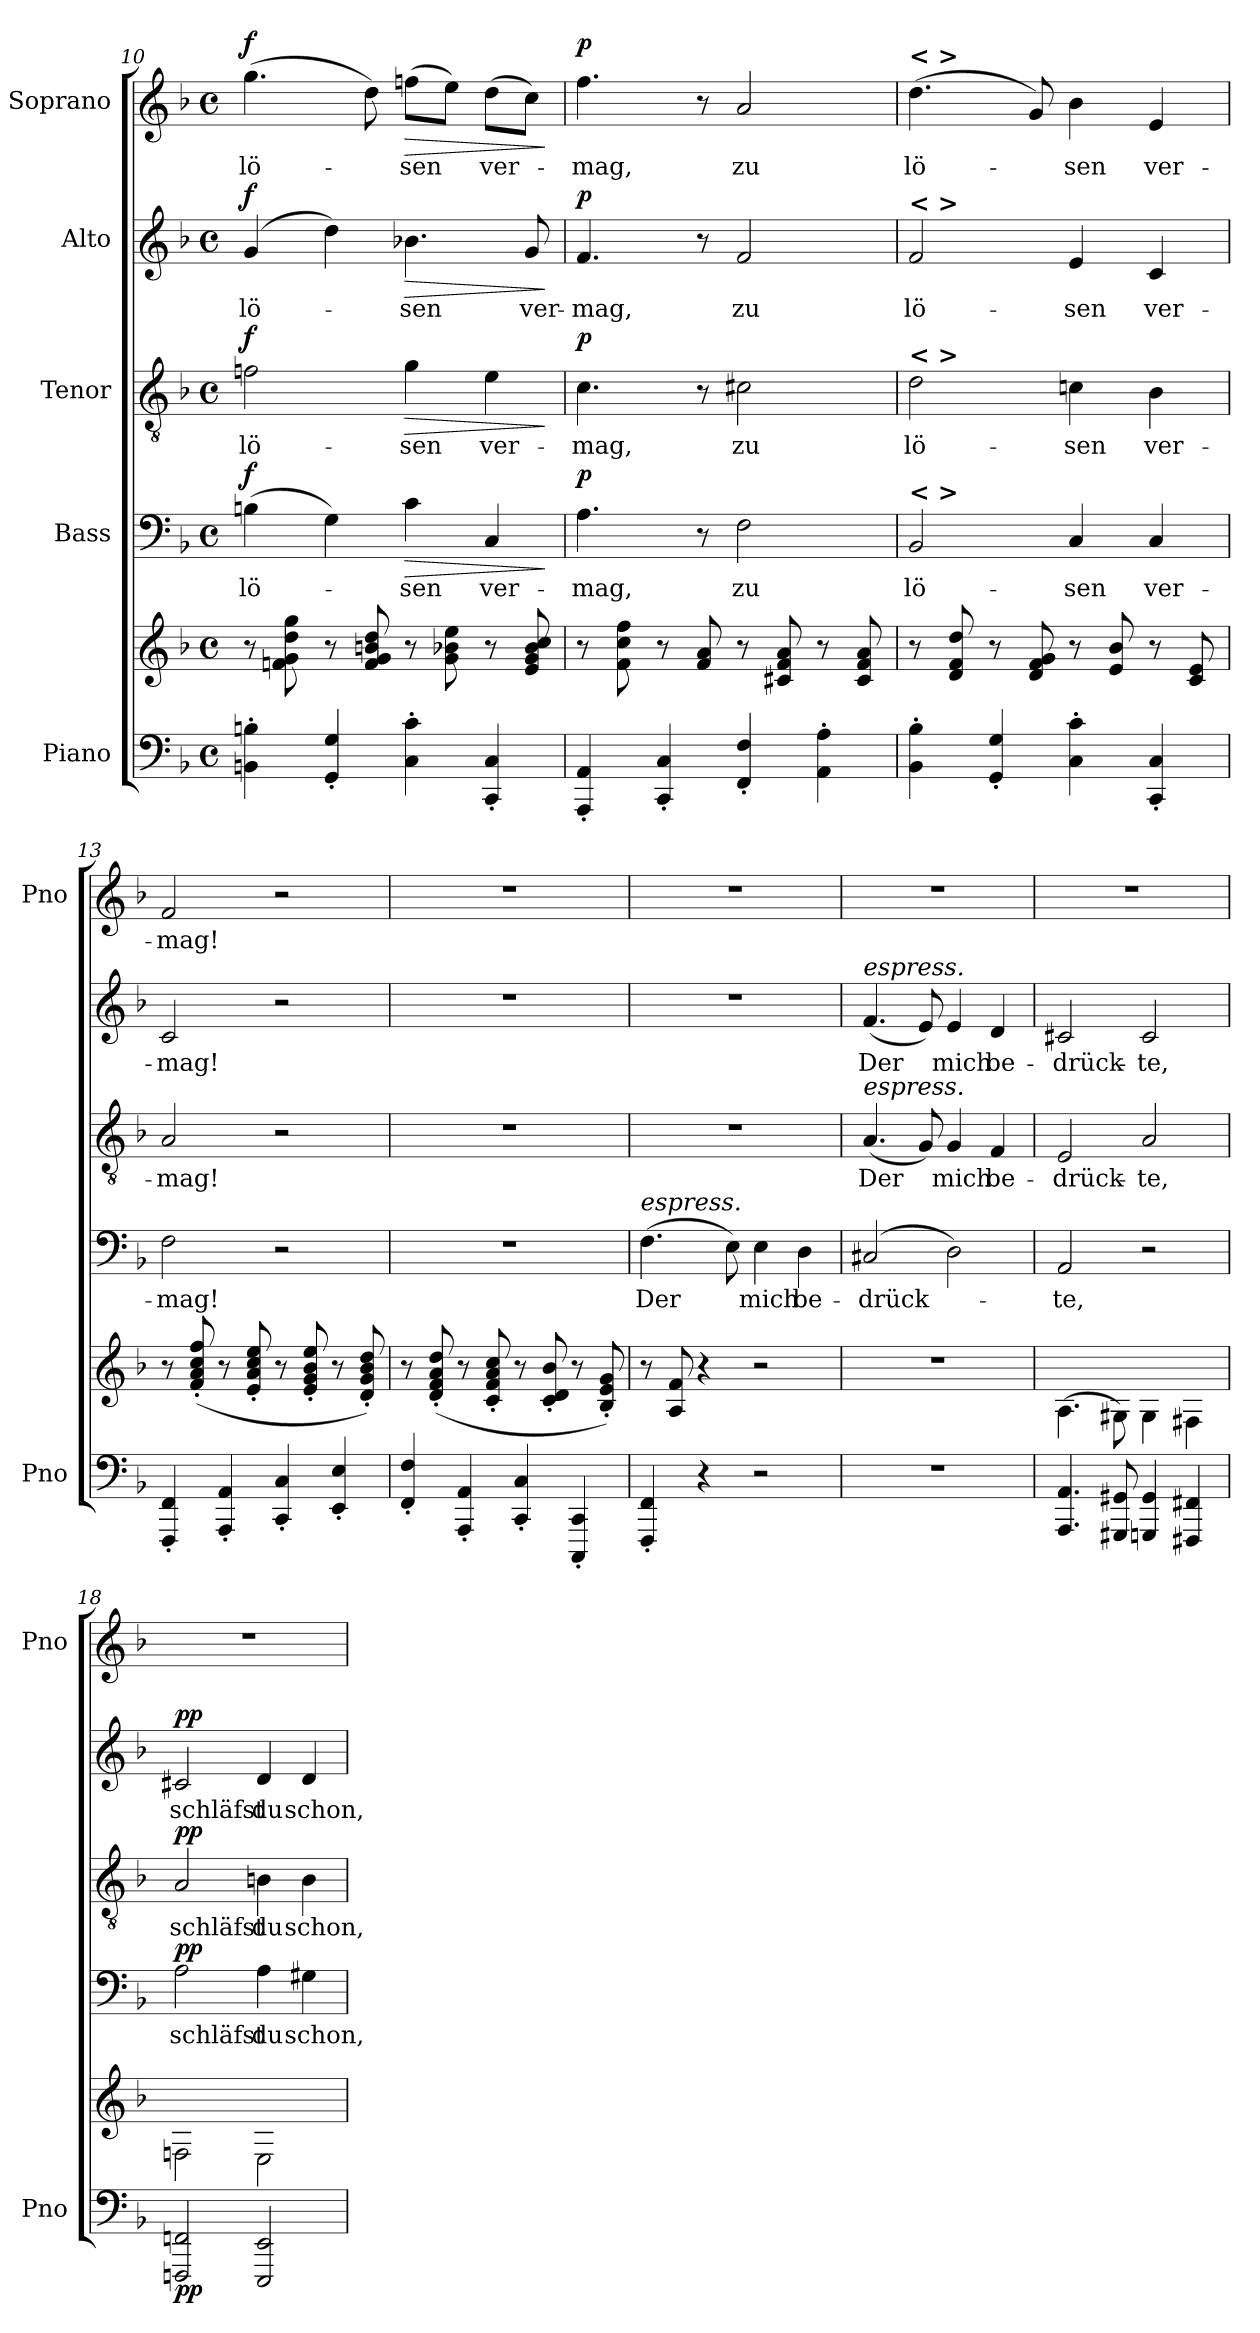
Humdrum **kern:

**kern	**kern	**dynam	**kern	**text	**dynam	**kern	**text	**dynam	**kern	**text	**dynam	**kern	**text	**dynam
*part5	*part5	*part5	*part4	*part4	*part4	*part3	*part3	*part3	*part2	*part2	*part2	*part1	*part1	*part1
*staff6	*staff5	*staff5/6	*staff4	*staff4	*staff4	*staff3	*staff3	*staff3	*staff2	*staff2	*staff2	*staff1	*staff1	*staff1
*I"Piano	*	*	*I"Bass	*	*	*I"Tenor	*	*	*I"Alto	*	*	*I"Soprano	*	*
*I'Pno	*	*	*	*	*	*	*	*	*	*	*	*I'Pno	*	*
*clefF4	*clefG2	*	*clefF4	*	*	*clefGv2	*	*	*clefG2	*	*	*clefG2	*	*
*k[b-]	*k[b-]	*	*k[b-]	*	*	*k[b-]	*	*	*k[b-]	*	*	*k[b-]	*	*
*F:	*F:	*	*F:	*	*	*F:	*	*	*F:	*	*	*F:	*	*
*M4/4	*M4/4	*	*M4/4	*	*	*M4/4	*	*	*M4/4	*	*	*M4/4	*	*
*met(c)	*met(c)	*	*met(c)	*	*	*met(c)	*	*	*met(c)	*	*	*met(c)	*	*
=10	=10	=10	=10	=10	=10	=10	=10	=10	=10	=10	=10	=10	=10	=10
!	!	!	!	!LO:LY:b	!LO:DY:b	!	!LO:LY:b	!LO:DY:b	!	!LO:LY:b	!LO:DY:b	!	!LO:LY:b	!LO:DY:b
4BBn\' 4Bn\'	8r	.	(>4Bn\	lö-	f	2fn\	lö-	f	(>4g/	lö-	f	(>4.gg\	lö-	f
.	8fn\ 8g\ 8dd\ 8gg\	.	.	.	.	.	.	.	.	.	.	.	.	.
4GG/' 4G/'	8r	.	4G\)	.	.	.	.	.	4dd\)	.	.	.	.	.
.	8f/ 8g/ 8bn/ 8dd/	.	.	.	.	.	.	.	.	.	.	8dd\)	.	.
!	!	!	!	!LO:LY:b	!LO:HP:b	!	!LO:LY:b	!LO:HP:b	!	!LO:LY:b	!LO:HP:b	!	!LO:LY:b	!LO:HP:b
4C\' 4c\'	8r	.	4c\	-sen	>	4g\	-sen	>	4.b-X\	-sen	>	(>8ffn\L	-sen	>
.	8g\ 8b-X\ 8ee\	.	.	.	.	.	.	.	.	.	.	8ee\J)	.	.
!	!	!	!	!LO:LY:b	!	!	!LO:LY:b	!	!	!	!	!	!LO:LY:b	!
4CC/' 4C/'	8r	.	4C/	ver-	.	4e\	ver-	.	.	.	.	(>8dd\L	ver-	.
!	!	!	!	!	!	!	!	!	!	!LO:LY:b	!	!	!	!
.	8e/ 8g/ 8b-/ 8cc/	.	.	.	.	.	.	.	8g/	ver-	.	8cc\J)	.	.
.	.	.	.	.	]	.	.	]	.	.	]	.	.	]
=11	=11	=11	=11	=11	=11	=11	=11	=11	=11	=11	=11	=11	=11	=11
!	!	!	!	!LO:LY:b	!LO:DY:b	!	!LO:LY:b	!LO:DY:b	!	!LO:LY:b	!LO:DY:b	!	!LO:LY:b	!LO:DY:b
4AAA/' 4AA/'	8r	.	4.A\	-mag,	p	4.c\	-mag,	p	4.f/	-mag,	p	4.ff\	-mag,	p
.	8f\ 8cc\ 8ff\	.	.	.	.	.	.	.	.	.	.	.	.	.
4CC/' 4C/'	8r	.	.	.	.	.	.	.	.	.	.	.	.	.
.	8f/ 8a/	.	8r	.	.	8r	.	.	8r	.	.	8r	.	.
!	!	!	!	!LO:LY:b	!	!	!LO:LY:b	!	!	!LO:LY:b	!	!	!LO:LY:b	!
4FF/' 4F/'	8r	.	2F\	zu	.	2c#X\	zu	.	2f/	zu	.	2a/	zu	.
.	8c#X/ 8f/ 8a/	.	.	.	.	.	.	.	.	.	.	.	.	.
4AA\' 4A\'	8r	.	.	.	.	.	.	.	.	.	.	.	.	.
.	8c#/ 8f/ 8a/	.	.	.	.	.	.	.	.	.	.	.	.	.
=12	=12	=12	=12	=12	=12	=12	=12	=12	=12	=12	=12	=12	=12	=12
!	!	!	!	!	!	!	!	!	!	!	!	!LO:TX:a:B:t=< >	!	!
!	!	!	!	!	!	!	!	!	!LO:TX:a:B:t=< >	!	!	!	!	!
!	!	!	!	!	!	!LO:TX:a:B:t=< >	!	!	!	!	!	!	!	!
!	!	!	!LO:TX:a:B:t=< >	!	!	!	!	!	!	!	!	!	!	!
!	!	!	!	!LO:LY:b	!	!	!LO:LY:b	!	!	!LO:LY:b	!	!	!LO:LY:b	!
4BB-\' 4B-\'	8r	.	2BB-/	lö-	.	2d\	lö-	.	2f/	lö-	.	(>4.dd\	lö-	.
.	8d/ 8f/ 8dd/	.	.	.	.	.	.	.	.	.	.	.	.	.
4GG/' 4G/'	8r	.	.	.	.	.	.	.	.	.	.	.	.	.
.	8d/ 8f/ 8g/	.	.	.	.	.	.	.	.	.	.	8g/)	.	.
!	!	!	!	!LO:LY:b	!	!	!LO:LY:b	!	!	!LO:LY:b	!	!	!LO:LY:b	!
4C\' 4c\'	8r	.	4C/	-sen	.	4cn\	-sen	.	4e/	-sen	.	4b-\	-sen	.
.	8e/ 8b-/	.	.	.	.	.	.	.	.	.	.	.	.	.
!	!	!	!	!LO:LY:b	!	!	!LO:LY:b	!	!	!LO:LY:b	!	!	!LO:LY:b	!
4CC/' 4C/'	8r	.	4C/	ver-	.	4B-\	ver-	.	4c/	ver-	.	4e/	ver-	.
.	8c/ 8e/	.	.	.	.	.	.	.	.	.	.	.	.	.
!!LO:PB:g=z
=13	=13	=13	=13	=13	=13	=13	=13	=13	=13	=13	=13	=13	=13	=13
!	!	!	!	!LO:LY:b	!	!	!LO:LY:b	!	!	!LO:LY:b	!	!	!LO:LY:b	!
4FFF/' 4FF/'	8r	.	2F\	-mag!	.	2A/	-mag!	.	2c/	-mag!	.	2f/	-mag!	.
.	(<8f/' 8a/' 8cc/' 8ff/'	.	.	.	.	.	.	.	.	.	.	.	.	.
4AAA/' 4AA/'	8r	.	.	.	.	.	.	.	.	.	.	.	.	.
.	8e/' 8a/' 8cc/' 8ee/'	.	.	.	.	.	.	.	.	.	.	.	.	.
4CC/' 4C/'	8r	.	2r	.	.	2r	.	.	2r	.	.	2r	.	.
.	8e/' 8g/' 8b-/' 8ee/'	.	.	.	.	.	.	.	.	.	.	.	.	.
4EE/' 4E/'	8r	.	.	.	.	.	.	.	.	.	.	.	.	.
.	8d/' 8g/' 8b-/' 8dd/')	.	.	.	.	.	.	.	.	.	.	.	.	.
=14	=14	=14	=14	=14	=14	=14	=14	=14	=14	=14	=14	=14	=14	=14
4FF/' 4F/'	8r	.	1r	.	.	1r	.	.	1r	.	.	1r	.	.
.	(<8d/' 8f/' 8a/' 8dd/'	.	.	.	.	.	.	.	.	.	.	.	.	.
4AAA/' 4AA/'	8r	.	.	.	.	.	.	.	.	.	.	.	.	.
.	8c/' 8f/' 8a/' 8cc/'	.	.	.	.	.	.	.	.	.	.	.	.	.
4CC/' 4C/'	8r	.	.	.	.	.	.	.	.	.	.	.	.	.
.	8c/' 8d/' 8b-/'	.	.	.	.	.	.	.	.	.	.	.	.	.
4CCC/' 4CC/'	8r	.	.	.	.	.	.	.	.	.	.	.	.	.
.	8B-/' 8e/' 8g/')	.	.	.	.	.	.	.	.	.	.	.	.	.
=15	=15	=15	=15	=15	=15	=15	=15	=15	=15	=15	=15	=15	=15	=15
!	!	!	!LO:TX:a:i:t=espress.	!	!	!	!	!	!	!	!	!	!	!
!	!	!	!	!LO:LY:b	!	!	!	!	!	!	!	!	!	!
4FFF/' 4FF/'	8r	.	(>4.F\	Der	.	1r	.	.	1r	.	.	1r	.	.
.	8A/ 8f/	.	.	.	.	.	.	.	.	.	.	.	.	.
4r	4r	.	.	.	.	.	.	.	.	.	.	.	.	.
.	.	.	8E\)	.	.	.	.	.	.	.	.	.	.	.
!	!	!	!	!LO:LY:b	!	!	!	!	!	!	!	!	!	!
2r	2r	.	4E\	mich	.	.	.	.	.	.	.	.	.	.
!	!	!	!	!LO:LY:b	!	!	!	!	!	!	!	!	!	!
.	.	.	4D\	be-	.	.	.	.	.	.	.	.	.	.
=16	=16	=16	=16	=16	=16	=16	=16	=16	=16	=16	=16	=16	=16	=16
!	!	!	!	!	!	!	!	!	!LO:TX:a:i:t=espress.	!	!	!	!	!
!	!	!	!	!	!	!LO:TX:a:i:t=espress.	!	!	!	!	!	!	!	!
!	!	!	!	!LO:LY:b	!	!	!LO:LY:b	!	!	!LO:LY:b	!	!	!	!
1r	1r	.	(>2C#X/	-drück-	.	(<4.A/	Der	.	(<4.f/	Der	.	1r	.	.
.	.	.	.	.	.	8G/)	.	.	8e/)	.	.	.	.	.
!	!	!	!	!	!	!	!LO:LY:b	!	!	!LO:LY:b	!	!	!	!
.	.	.	2D\)	.	.	4G/	mich	.	4e/	mich	.	.	.	.
!	!	!	!	!	!	!	!LO:LY:b	!	!	!LO:LY:b	!	!	!	!
.	.	.	.	.	.	4F/	be-	.	4d/	be-	.	.	.	.
=17	=17	=17	=17	=17	=17	=17	=17	=17	=17	=17	=17	=17	=17	=17
!	!	!	!	!LO:LY:b	!	!	!LO:LY:b	!	!	!LO:LY:b	!	!	!	!
4.AAA/ 4.AA/	(>4.A\	.	2AA/	-te,	.	2E/	-drück-	.	2c#X/	-drück-	.	1r	.	.
8GGG#X/ 8GG#X/	8G#X\)	.	.	.	.	.	.	.	.	.	.	.	.	.
!	!	!	!	!	!	!	!LO:LY:b	!	!	!LO:LY:b	!	!	!	!
4GGGn/ 4GG#/	4G#\	.	2r	.	.	2A/	-te,	.	2c#/	-te,	.	.	.	.
4FFF#X/ 4FF#X/	4F#X\	.	.	.	.	.	.	.	.	.	.	.	.	.
!!LO:PB:g=z
=18	=18	=18	=18	=18	=18	=18	=18	=18	=18	=18	=18	=18	=18	=18
!	!	!LO:DY:b=2	!	!LO:LY:b	!LO:DY:b	!	!LO:LY:b	!LO:DY:b	!	!LO:LY:b	!LO:DY:b	!	!	!
2FFFn/ 2FFn/	2Fn\	pp	2A\	schläfst	pp	2A/	schläfst	pp	2c#X/	schläfst	pp	1r	.	.
!	!	!	!	!LO:LY:b	!	!	!LO:LY:b	!	!	!LO:LY:b	!	!	!	!
2EEE/ 2EE/	2E\	.	4A\	du	.	4Bn\	du	.	4d/	du	.	.	.	.
!	!	!	!	!LO:LY:b	!	!	!LO:LY:b	!	!	!LO:LY:b	!	!	!	!
.	.	.	4G#X\	schon,	.	4B\	schon,	.	4d/	schon,	.	.	.	.
=	=	=	=	=	=	=	=	=	=	=	=	=	=	=
*-	*-	*-	*-	*-	*-	*-	*-	*-	*-	*-	*-	*-	*-	*-
